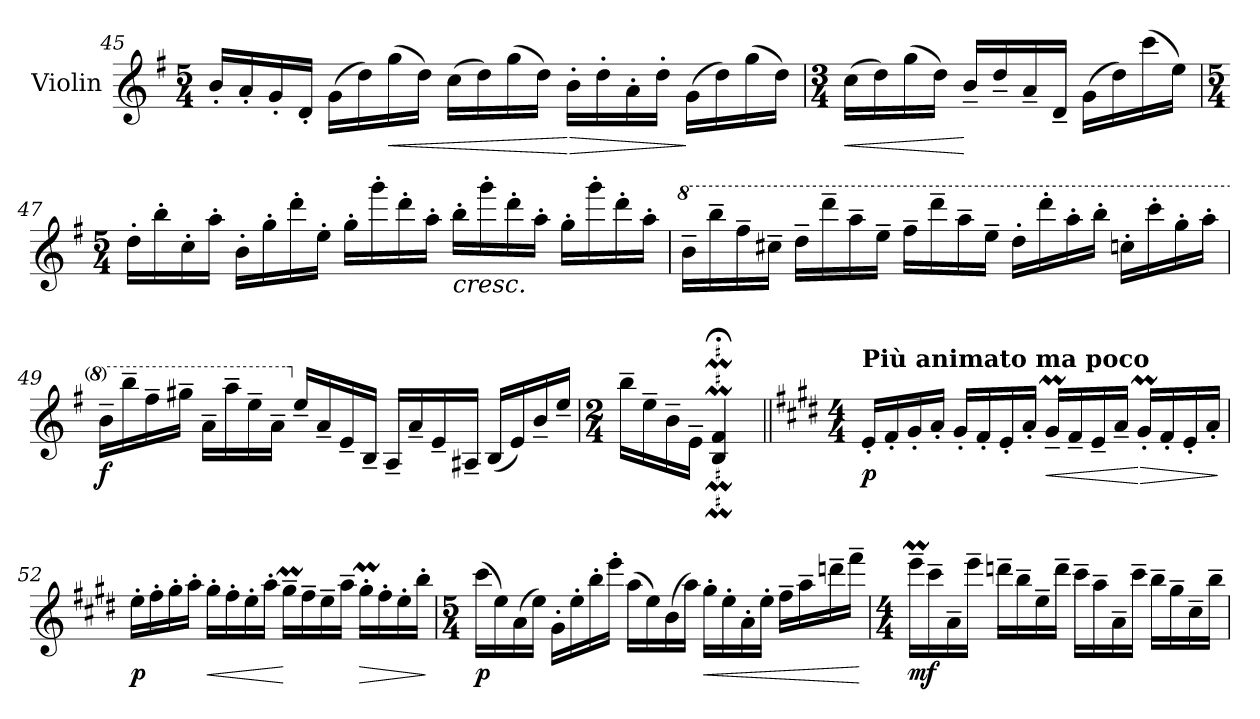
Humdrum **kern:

**kern	**dynam
*part1	*part1
*staff1	*staff1
*I"Violin	*
*I'Vln.	*
!!LO:PB:g=z
*clefG2	*
*k[f#]	*
*M5/4	*
=45	=45
16b'/LL	.
16a'/	.
16g'/	.
16d'/JJ	.
(>16g\LL	.
16dd\)	.
!	!LO:HP:b
(>16gg\	<
16dd\JJ)	.
(>16cc\LL	.
16dd\)	.
(>16gg\	.
16dd\JJ)	.
!	!LO:HP:n=1:b
16b'\LL	[ >
16dd'\	.
16a'\	.
16dd'\JJ	.
(>16g\LL	]
16dd\)	.
(>16gg\	.
16dd\JJ)	.
=46	=46
*M3/4	*
!	!LO:HP:b
(>16cc\LL	<
16dd\)	.
(>16gg\	.
16dd\JJ)	.
16b~/LL	[
16dd~/	.
16a~/	.
16d~/JJ	.
(>16g\LL	.
16dd\)	.
(>16ccc\	.
16ee\JJ)	.
!!LO:LB:g=z
=47	=47
*M5/4	*
16dd'\LL	.
16bb'\	.
16cc'\	.
16aa'\JJ	.
16b'\LL	.
16gg'\	.
16ddd'\	.
16ee'\JJ	.
16gg'\LL	.
16ggg'\	.
16ddd'\	.
16aa'\JJ	.
!LO:TX:b:i:t=cresc.	!
16bb'\LL	.
16ggg'\	.
16ddd'\	.
16aa'\JJ	.
16gg'\LL	.
16ggg'\	.
16ddd'\	.
16aa'\JJ	.
=48	=48
*8va	*
16bb~\LL	.
16bbb~\	.
16fff#~\	.
16ccc#X~\JJ	.
16ddd~\LL	.
16dddd~\	.
16aaa~\	.
16eee~\JJ	.
16fff#~\LL	.
16dddd~\	.
16aaa~\	.
16eee~\JJ	.
16ddd'\LL	.
16dddd'\	.
16aaa'\	.
16bbb'\JJ	.
16cccn'\LL	.
16cccc'\	.
16ggg'\	.
16aaa'\JJ	.
!!LO:LB:g=z
=49	=49
!	!LO:DY:b
16bb~\LL	f
16bbb~\	.
16fff#~\	.
16ggg#X~\JJ	.
16aa~\LL	.
16aaa~\	.
16eee~\	.
16aa~\JJ	.
*X8va	*
16ee~/LL	.
16a~/	.
16e~/	.
16B~/JJ	.
16A~/LL	.
16a~/	.
16e~/	.
16A#X~/JJ	.
(<16B/LL	.
16e/)	.
16b~/	.
16ee~/JJ	.
=50	=50
*M2/4	*
16bb~\LL	.
16ee~\	.
16b~\	.
16e~\JJ	.
4B/;<M 4f#/;<M	.
!!LO:LB:g=z
=51||	=51||
*k[f#c#g#d#]	*
*M4/4	*
!LO:TX:a:B:t=Più animato ma poco	!
!	!LO:DY:b
16e'/LL	p
16f#'/	.
16g#'/	.
16a'/JJ	.
16g#'/LL	.
16f#'/	.
16e'/	.
16a'/JJ	.
!	!LO:HP:b
16g#m~/LL	<
16f#~/	.
16e~/	.
16a~/JJ	.
!	!LO:HP:n=1:b
16g#m'/LL	[ >
16f#'/	.
16e'/	.
16a'/JJ	.
.	]
=52	=52
!	!LO:DY:b
16ee'\LL	p
16ff#'\	.
16gg#'\	.
16aa'\JJ	.
!	!LO:HP:b
16gg#'\LL	<
16ff#'\	.
16ee'\	.
16aa'\JJ	.
16gg#m~\LL	[
16ff#~\	.
16ee~\	.
16aa~\JJ	.
!	!LO:HP:b
16gg#m'\LL	>
16ff#'\	.
16ee'\	.
16bb'\JJ	.
.	]
!!LO:LB:g=z
=53	=53
*M5/4	*
!	!LO:DY:b
(>16ccc#\LL	p
16ee\)	.
(>16a\	.
16ee\JJ)	.
16g#'\LL	.
16ee'\	.
16bb'\	.
16eee'\JJ	.
(>16aa\LL	.
16ee\)	.
(>16b\	.
16aa\JJ)	.
!	!LO:HP:b
16gg#'\LL	<
16ee'\	.
16a'\	.
16ee'\JJ	.
16ff#~\LL	.
16aa~\	.
16dddn~\	.
16fff#~\JJ	.
.	[
=54	=54
*M4/4	*
!	!LO:DY:b
16eeeM~\LL	mf
16ccc#~\	.
16a~\	.
16eee~\JJ	.
16dddn~\LL	.
16bb~\	.
16ee~\	.
16ddd~\JJ	.
16ccc#~\LL	.
16aa~\	.
16a~\	.
16ccc#~\JJ	.
16bb~\LL	.
16gg#~\	.
16cc#~\	.
16bb~\JJ	.
=	=
*-	*-
